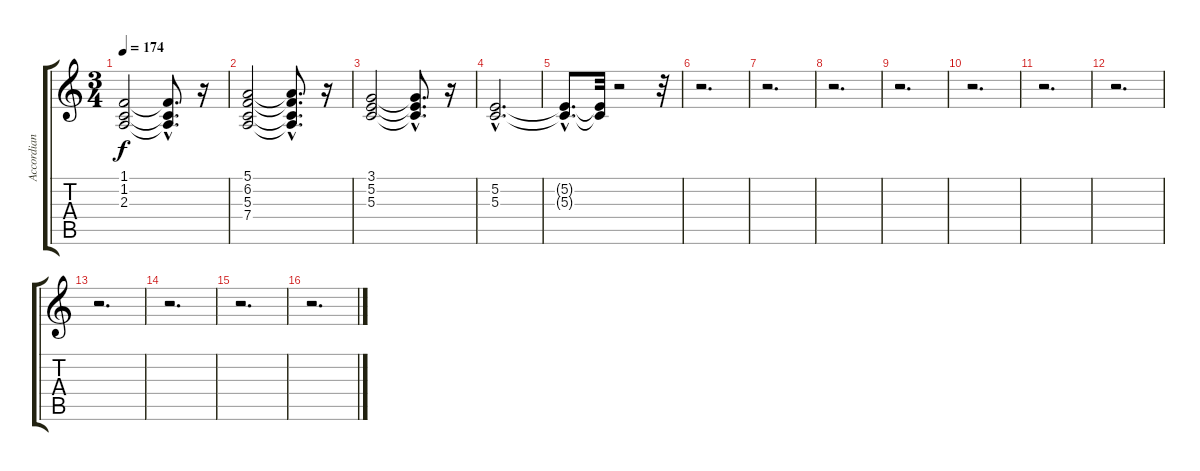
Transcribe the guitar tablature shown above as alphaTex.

\track ("Accordian" "Accordian") {instrument accordion}
\staff {score tabs}
\tuning (E4 B3 G3 D3 A2 E2) {hide}
\ts (3 4)
\tempo 174
\clef g2
\ks c
(1.1 1.2 2.3).2{dy f} (1.1{hac t} 1.2{hac t} 2.3{hac t}).8{d} r.16 |
(5.1 6.2 5.3 7.4).2 (5.1{hac t} 6.2{hac t} 5.3{hac t} 7.4{hac t}).8{d} r.16 |
(3.1 5.2 5.3).2 (3.1{hac t} 5.2{hac t} 5.3{hac t}).8{d} r.16 |
(5.2{hac} 5.3{hac}).2{d} |
(5.2{hac t} 5.3{hac t}).8{d} (5.2{t} 5.3{t}).32 r.2 r.32 |
r.2{d} |
r.2{d} |
r.2{d} |
r.2{d} |
r.2{d} |
r.2{d} |
r.2{d} |
r.2{d} |
r.2{d} |
r.2{d} |
r.2{d}
